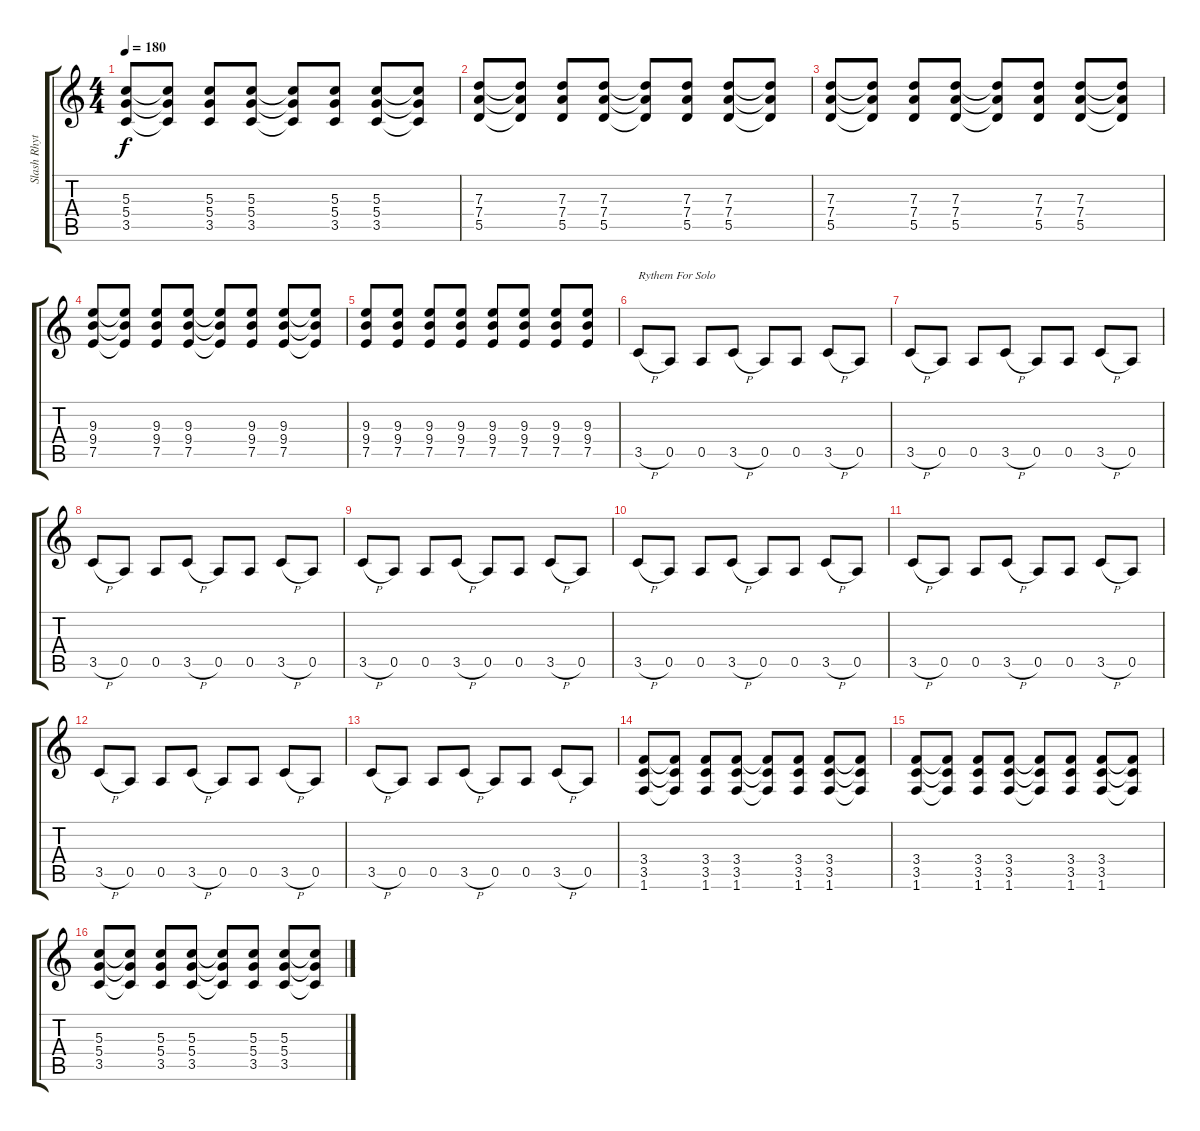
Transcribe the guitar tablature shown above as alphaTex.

\track ("Slash Rhythm" "Slash Rhyt") {instrument overdrivenguitar}
\staff {score tabs}
\tuning (E4 B3 G3 D3 A2 E2) {hide}
\ts (4 4)
\tempo 180
\clef g2
\ks c
(5.3 5.4 3.5).8{dy f} (5.3{t} 5.4{t} 3.5{t}).8 (5.3 5.4 3.5).8 (5.3 5.4 3.5).8 (5.3{t} 5.4{t} 3.5{t}).8 (5.3 5.4 3.5).8 (5.3 5.4 3.5).8 (5.3{t} 5.4{t} 3.5{t}).8 |
(7.3 7.4 5.5).8 (7.3{t} 7.4{t} 5.5{t}).8 (7.3 7.4 5.5).8 (7.3 7.4 5.5).8 (7.3{t} 7.4{t} 5.5{t}).8 (7.3 7.4 5.5).8 (7.3 7.4 5.5).8 (7.3{t} 7.4{t} 5.5{t}).8 |
(7.3 7.4 5.5).8 (7.3{t} 7.4{t} 5.5{t}).8 (7.3 7.4 5.5).8 (7.3 7.4 5.5).8 (7.3{t} 7.4{t} 5.5{t}).8 (7.3 7.4 5.5).8 (7.3 7.4 5.5).8 (7.3{t} 7.4{t} 5.5{t}).8 |
(9.3 9.4 7.5).8 (9.3{t} 9.4{t} 7.5{t}).8 (9.3 9.4 7.5).8 (9.3 9.4 7.5).8 (9.3{t} 9.4{t} 7.5{t}).8 (9.3 9.4 7.5).8 (9.3 9.4 7.5).8 (9.3{t} 9.4{t} 7.5{t}).8 |
(9.3 9.4 7.5).8 (9.3 9.4 7.5).8 (9.3 9.4 7.5).8 (9.3 9.4 7.5).8 (9.3 9.4 7.5).8 (9.3 9.4 7.5).8 (9.3 9.4 7.5).8 (9.3 9.4 7.5).8 |
3.5{h}.8{txt "Rythem For Solo"} 0.5.8 0.5.8 3.5{h}.8 0.5.8 0.5.8 3.5{h}.8 0.5.8 |
3.5{h}.8 0.5.8 0.5.8 3.5{h}.8 0.5.8 0.5.8 3.5{h}.8 0.5.8 |
3.5{h}.8 0.5.8 0.5.8 3.5{h}.8 0.5.8 0.5.8 3.5{h}.8 0.5.8 |
3.5{h}.8 0.5.8 0.5.8 3.5{h}.8 0.5.8 0.5.8 3.5{h}.8 0.5.8 |
3.5{h}.8 0.5.8 0.5.8 3.5{h}.8 0.5.8 0.5.8 3.5{h}.8 0.5.8 |
3.5{h}.8 0.5.8 0.5.8 3.5{h}.8 0.5.8 0.5.8 3.5{h}.8 0.5.8 |
3.5{h}.8 0.5.8 0.5.8 3.5{h}.8 0.5.8 0.5.8 3.5{h}.8 0.5.8 |
3.5{h}.8 0.5.8 0.5.8 3.5{h}.8 0.5.8 0.5.8 3.5{h}.8 0.5.8 |
(3.4 3.5 1.6).8 (3.4{t} 3.5{t} 1.6{t}).8 (3.4 3.5 1.6).8 (3.4 3.5 1.6).8 (3.4{t} 3.5{t} 1.6{t}).8 (3.4 3.5 1.6).8 (3.4 3.5 1.6).8 (3.4{t} 3.5{t} 1.6{t}).8 |
(3.4 3.5 1.6).8 (3.4{t} 3.5{t} 1.6{t}).8 (3.4 3.5 1.6).8 (3.4 3.5 1.6).8 (3.4{t} 3.5{t} 1.6{t}).8 (3.4 3.5 1.6).8 (3.4 3.5 1.6).8 (3.4{t} 3.5{t} 1.6{t}).8 |
(5.3 5.4 3.5).8 (5.3{t} 5.4{t} 3.5{t}).8 (5.3 5.4 3.5).8 (5.3 5.4 3.5).8 (5.3{t} 5.4{t} 3.5{t}).8 (5.3 5.4 3.5).8 (5.3 5.4 3.5).8 (5.3{t} 5.4{t} 3.5{t}).8
